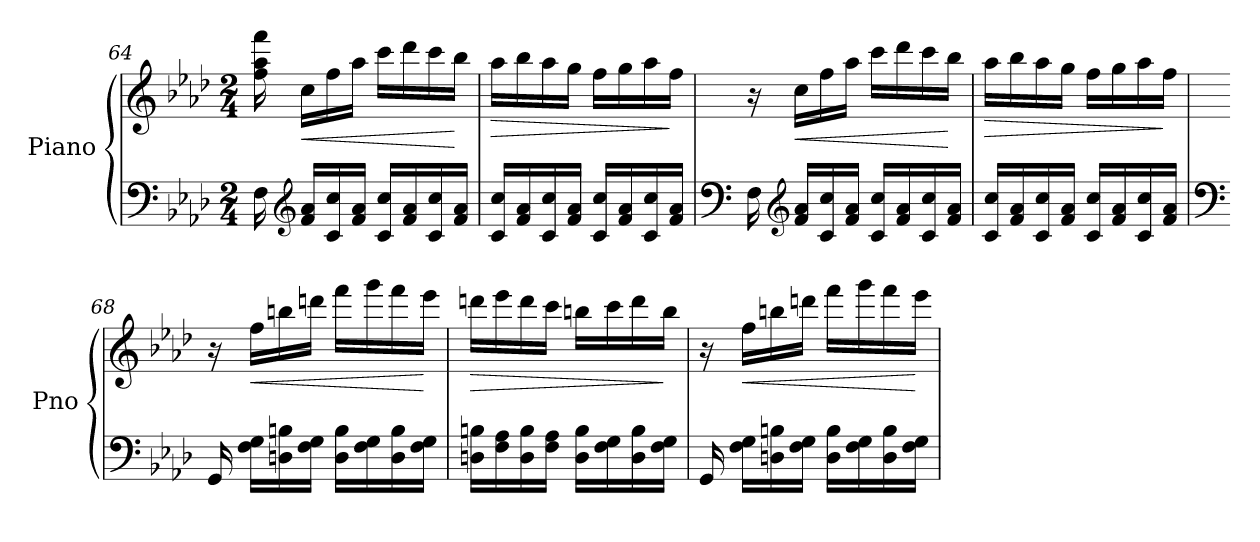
**kern	**kern	**dynam
*part1	*part1	*part1
*staff2	*staff1	*staff1/2
*I"Piano	*	*
*I'Pno	*	*
!!LO:LB:g=z
*clefF4	*clefG2	*
*k[b-e-a-d-]	*k[b-e-a-d-]	*
*M2/4	*M2/4	*
=64	=64	=64
16F\	16ff\ 16aa-\ 16fff\	.
*clefG2	*	*
!	!	!LO:HP:b
16f/ 16a-/LL	16cc\LL	<
16c/ 16cc/	16ff\	.
16f/ 16a-/JJ	16aa-\JJ	.
16c/ 16cc/LL	16ccc\LL	.
16f/ 16a-/	16ddd-\	.
16c/ 16cc/	16ccc\	.
16f/ 16a-/JJ	16bb-\JJ	[
=65	=65	=65
!	!	!LO:HP:b
16c/ 16cc/LL	16aa-\LL	>
16f/ 16a-/	16bb-\	.
16c/ 16cc/	16aa-\	.
16f/ 16a-/JJ	16gg\JJ	.
16c/ 16cc/LL	16ff\LL	.
16f/ 16a-/	16gg\	.
16c/ 16cc/	16aa-\	.
16f/ 16a-/JJ	16ff\JJ	]
=66	=66	=66
*clefF4	*	*
16F\	16r	.
*clefG2	*	*
!	!	!LO:HP:b
16f/ 16a-/LL	16cc\LL	<
16c/ 16cc/	16ff\	.
16f/ 16a-/JJ	16aa-\JJ	.
16c/ 16cc/LL	16ccc\LL	.
16f/ 16a-/	16ddd-\	.
16c/ 16cc/	16ccc\	.
16f/ 16a-/JJ	16bb-\JJ	[
=67	=67	=67
!	!	!LO:HP:b
16c/ 16cc/LL	16aa-\LL	>
16f/ 16a-/	16bb-\	.
16c/ 16cc/	16aa-\	.
16f/ 16a-/JJ	16gg\JJ	.
16c/ 16cc/LL	16ff\LL	.
16f/ 16a-/	16gg\	.
16c/ 16cc/	16aa-\	.
16f/ 16a-/JJ	16ff\JJ	]
!!LO:LB:g=z
=68	=68	=68
*clefF4	*	*
16GG/	16r	.
!	!	!LO:HP:b
16F\ 16G\LL	16ff\LL	<
16Dn\ 16Bn\	16bbn\	.
16F\ 16G\JJ	16dddn\JJ	.
16D\ 16B\LL	16fff\LL	.
16F\ 16G\	16ggg\	.
16D\ 16B\	16fff\	.
16F\ 16G\JJ	16eee-\JJ	[
=69	=69	=69
!	!	!LO:HP:b
16Dn\ 16Bn\LL	16dddn\LL	>
16F\ 16A-\	16eee-\	.
16D\ 16B\	16ddd\	.
16F\ 16A-\JJ	16ccc\JJ	.
16D\ 16B\LL	16bbn\LL	.
16F\ 16G\	16ccc\	.
16D\ 16B\	16ddd\	.
16F\ 16G\JJ	16bb\JJ	]
=70	=70	=70
16GG/	16r	.
!	!	!LO:HP:b
16F\ 16G\LL	16ff\LL	<
16Dn\ 16Bn\	16bbn\	.
16F\ 16G\JJ	16dddn\JJ	.
16D\ 16B\LL	16fff\LL	.
16F\ 16G\	16ggg\	.
16D\ 16B\	16fff\	.
16F\ 16G\JJ	16eee-\JJ	[
=	=	=
*-	*-	*-
